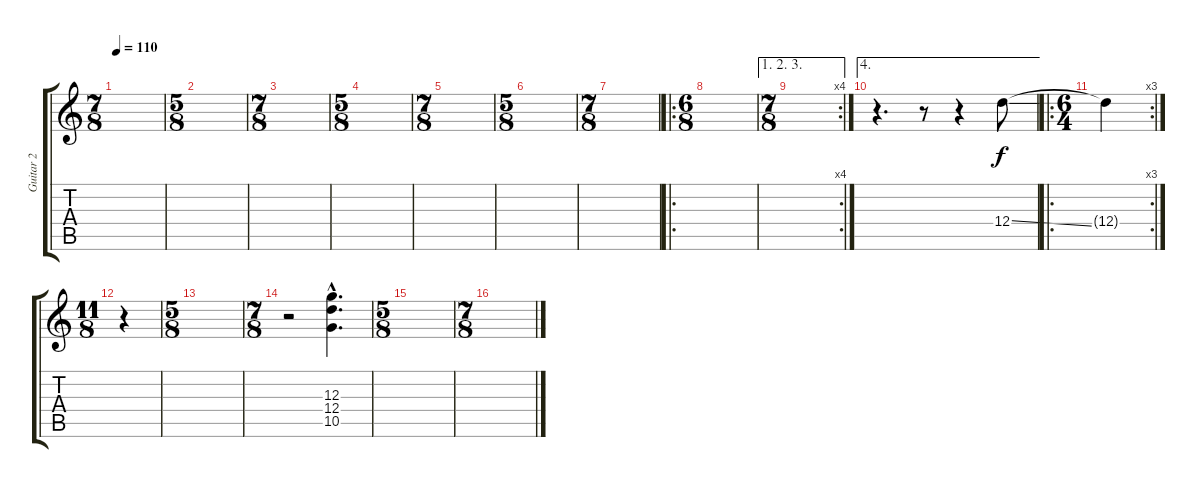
\track ("Guitar 2" "Guitar 2") {instrument distortionguitar}
\staff {score tabs}
\tuning (E4 B3 G3 D3 A2 D2) {hide}
\ts (7 8)
\tempo 110
\clef g2
\ks c
|
\ts (5 8)
|
\ts (7 8)
|
\ts (5 8)
|
\ts (7 8)
|
\ts (5 8)
|
\ts (7 8)
|
\ro
\ts (6 8)
|
\ae (1 2 3)
\rc 4
\ts (7 8)
|
\ae 4
r.4{d} r.8 r.4 12.4{ss}.8 |
\ro
\rc 3
\ts (6 4)
12.4{t}.4 |
\ts (11 8)
r.4 |
\ts (5 8)
|
\ts (7 8)
r.2 (12.3{hac} 12.4{hac} 10.5{hac}).4{d volume 16} |
\ts (5 8)
|
\ts (7 8)
